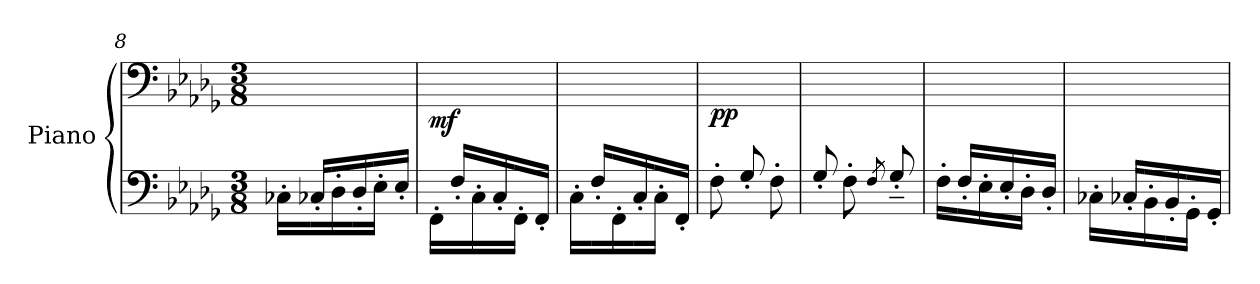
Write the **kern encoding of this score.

**kern	**kern	**dynam
*part1	*part1	*part1
*staff2	*staff1	*staff1/2
*I"Piano	*	*
*I'Pno.	*	*
*clefF4	*clefF4	*
*k[b-e-a-d-g-]	*k[b-e-a-d-g-]	*
*M3/8	*M3/8	*
=8	=8	=8
*^	*	*
16ryy	16C-X'<\LL	16ryy	.
16C-X'>/LL	16ryy	16ryy	.
16ryy	16D-'<\	16ryy	.
16D-'>/	16ryy	16ryy	.
16ryy	16E-'<\JJ	16ryy	.
16E-'>/JJ	16ryy	16ryy	.
=9	=9	=9	=9
!	!	!	!LO:DY:b
16ryy	16FF'<\LL	16ryy	mf
16F'>/LL	16ryy	16ryy	.
16ryy	16C'<\	16ryy	.
16C'>/	16ryy	16ryy	.
16ryy	16FF'<\JJ	16ryy	.
16FF'>/JJ	16ryy	16ryy	.
!!LO:LB:g=z
=10	=10	=10	=10
16ryy	16C'<\LL	16ryy	.
16F'>/LL	16ryy	16ryy	.
16ryy	16FF'<\	16ryy	.
16C'>/	16ryy	16ryy	.
16ryy	16C'<\JJ	16ryy	.
16FF'>/JJ	16ryy	16ryy	.
=11	=11	=11	=11
!	!	!	!LO:DY:b
8ryy	8F'<\	8ryy	pp
8G-'>/	8ryy	8ryy	.
8ryy	8F'<\	8ryy	.
=12	=12	=12	=12
8G-'>/	8ryy	8ryy	.
8ryy	8F'<\	8ryy	.
8qF/	.	.	.
8G-'>~>/	8ryy	8ryy	.
=13	=13	=13	=13
16ryy	16F'<\LL	16ryy	.
16F'>/LL	16ryy	16ryy	.
16ryy	16E-'<\	16ryy	.
16E-'>/	16ryy	16ryy	.
16ryy	16D-'<\JJ	16ryy	.
16D-'>/JJ	16ryy	16ryy	.
=14	=14	=14	=14
16ryy	16C-X'<\LL	16ryy	.
16C-X'>/LL	16ryy	16ryy	.
16ryy	16BB-'<\	16ryy	.
16BB-'>/	16ryy	16ryy	.
16ryy	16GG-'<\JJ	16ryy	.
16GG-'>/JJ	16ryy	16ryy	.
*v	*v	*	*
=	=	=
*-	*-	*-
